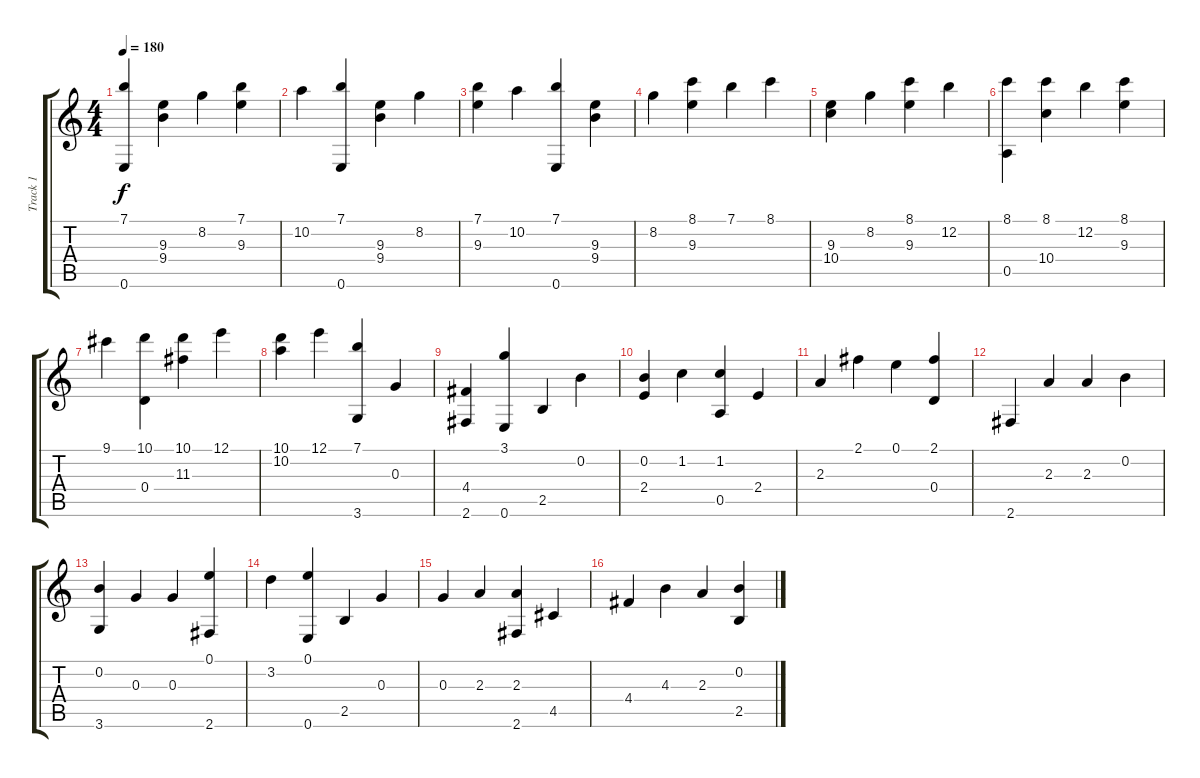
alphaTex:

\track ("Track 1" "Track 1") {instrument acousticguitarsteel}
\staff {score tabs}
\tuning (E4 B3 G3 D3 A2 E2) {hide}
\ts (4 4)
\tempo 180
\clef g2
\ks c
(7.1 0.6).4{dy f} (9.3 9.4).4 8.2.4 (7.1 9.3).4 |
10.2.4 (7.1 0.6).4 (9.3 9.4).4 8.2.4 |
(7.1 9.3).4 10.2.4 (7.1 0.6).4 (9.3 9.4).4 |
8.2.4 (8.1 9.3).4 7.1.4 8.1.4 |
(9.3 10.4).4 8.2.4 (8.1 9.3).4 12.2.4 |
(8.1 0.5).4 (8.1 10.4).4 12.2.4 (8.1 9.3).4 |
9.1.4 (10.1 0.4).4 (10.1 11.3).4 12.1.4 |
(10.1 10.2).4 12.1.4 (7.1 3.6).4 0.3.4 |
(4.4 2.6).4 (3.1 0.6).4 2.5.4 0.2.4 |
(0.2 2.4).4 1.2.4 (1.2 0.5).4 2.4.4 |
2.3.4 2.1.4 0.1.4 (2.1 0.4).4 |
2.6.4 2.3.4 2.3.4 0.2.4 |
(0.2 3.6).4 0.3.4 0.3.4 (0.1 2.6).4 |
3.2.4 (0.1 0.6).4 2.5.4 0.3.4 |
0.3.4 2.3.4 (2.3 2.6).4 4.5.4 |
4.4.4 4.3.4 2.3.4 (0.2 2.5).4
